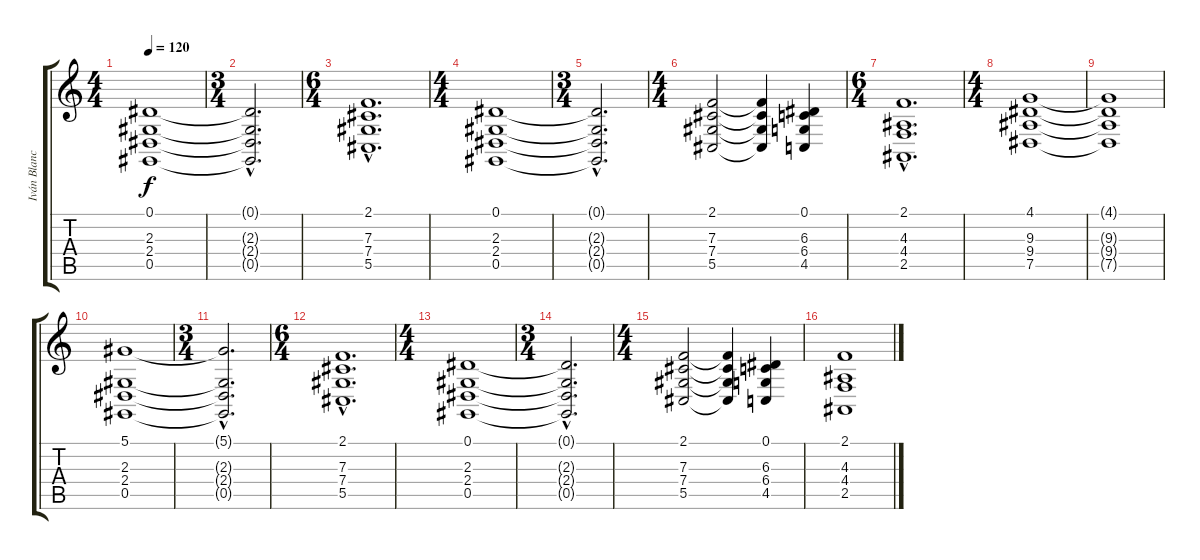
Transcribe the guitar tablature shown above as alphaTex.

\track ("Iván Blanco " "Iván Blanc") {instrument stringensemble1}
\staff {score tabs}
\tuning (Eb4 Bb3 Gb3 Db3 Ab2 Eb2) {hide}
\ts (4 4)
\tempo 120
\clef g2
\ks c
(0.1 2.3 2.4 0.5).1{dy f} |
\ts (3 4)
(0.1{hac t} 2.3{hac t} 2.4{hac t} 0.5{hac t}).2{d} |
\ts (6 4)
(2.1{hac} 7.3{hac} 7.4{hac} 5.5{hac}).1{d} |
\ts (4 4)
(0.1 2.3 2.4 0.5).1 |
\ts (3 4)
(0.1{hac t} 2.3{hac t} 2.4{hac t} 0.5{hac t}).2{d} |
\ts (4 4)
(2.1 7.3 7.4 5.5).2 (2.1{t} 7.3{t} 7.4{t} 5.5{t}).4 (0.1 6.3 6.4 4.5).4 |
\ts (6 4)
(2.1{hac} 4.3{hac} 4.4{hac} 2.5{hac}).1{d} |
\ts (4 4)
(4.1 9.3 9.4 7.5).1 |
(4.1{t} 9.3{t} 9.4{t} 7.5{t}).1 |
(5.1 2.3 2.4 0.5).1 |
\ts (3 4)
(5.1{hac t} 2.3{hac t} 2.4{hac t} 0.5{hac t}).2{d} |
\ts (6 4)
(2.1{hac} 7.3{hac} 7.4{hac} 5.5{hac}).1{d} |
\ts (4 4)
(0.1 2.3 2.4 0.5).1 |
\ts (3 4)
(0.1{hac t} 2.3{hac t} 2.4{hac t} 0.5{hac t}).2{d} |
\ts (4 4)
(2.1 7.3 7.4 5.5).2 (2.1{t} 7.3{t} 7.4{t} 5.5{t}).4 (0.1 6.3 6.4 4.5).4 |
(2.1 4.3 4.4 2.5).1
